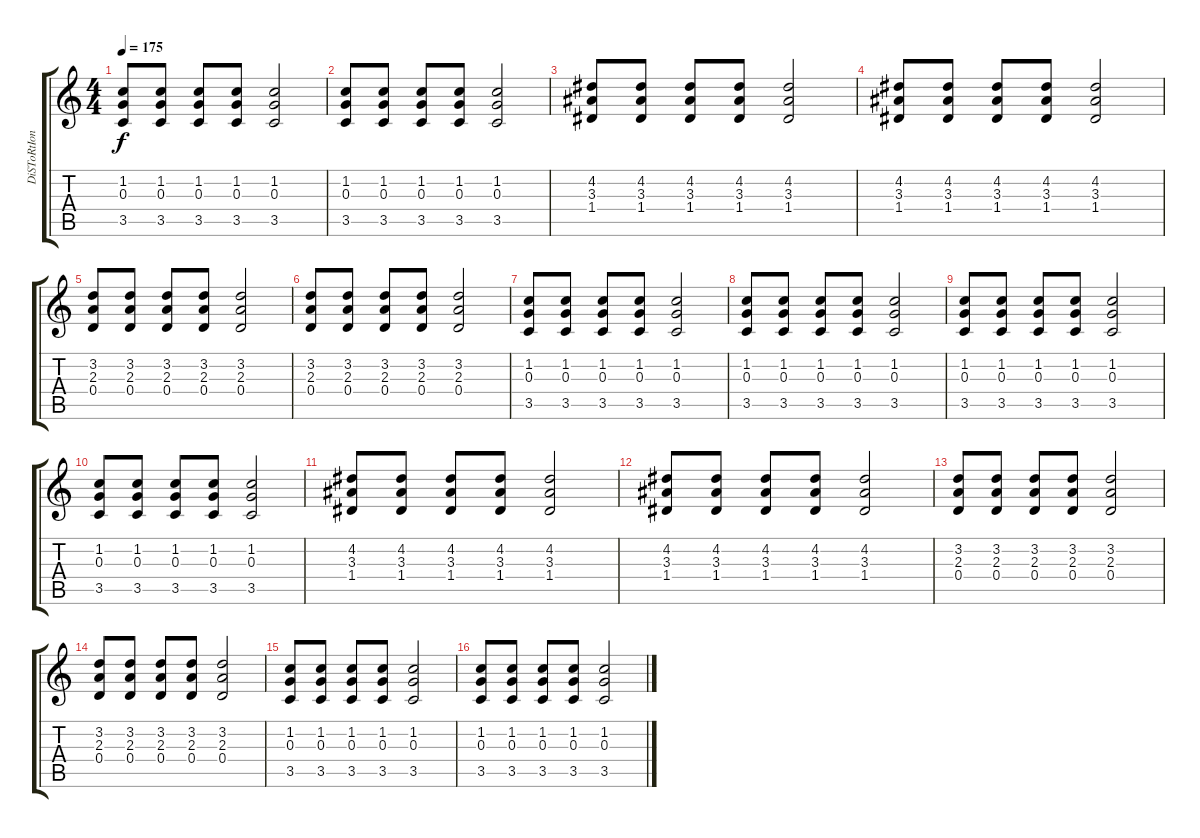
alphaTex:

\track ("DiSToRtIon" "DiSToRtIon") {instrument distortionguitar}
\staff {score tabs}
\tuning (E4 B3 G3 D3 A2 E2) {hide}
\ts (4 4)
\tempo 175
\clef g2
\ks c
(1.2 0.3 3.5).8{dy f} (1.2 0.3 3.5).8 (1.2 0.3 3.5).8 (1.2 0.3 3.5).8 (1.2 0.3 3.5).2 |
(1.2 0.3 3.5).8 (1.2 0.3 3.5).8 (1.2 0.3 3.5).8 (1.2 0.3 3.5).8 (1.2 0.3 3.5).2 |
(4.2 3.3 1.4).8 (4.2 3.3 1.4).8 (4.2 3.3 1.4).8 (4.2 3.3 1.4).8 (4.2 3.3 1.4).2 |
(4.2 3.3 1.4).8 (4.2 3.3 1.4).8 (4.2 3.3 1.4).8 (4.2 3.3 1.4).8 (4.2 3.3 1.4).2 |
(3.2 2.3 0.4).8 (3.2 2.3 0.4).8 (3.2 2.3 0.4).8 (3.2 2.3 0.4).8 (3.2 2.3 0.4).2 |
(3.2 2.3 0.4).8 (3.2 2.3 0.4).8 (3.2 2.3 0.4).8 (3.2 2.3 0.4).8 (3.2 2.3 0.4).2 |
(1.2 0.3 3.5).8 (1.2 0.3 3.5).8 (1.2 0.3 3.5).8 (1.2 0.3 3.5).8 (1.2 0.3 3.5).2 |
(1.2 0.3 3.5).8 (1.2 0.3 3.5).8 (1.2 0.3 3.5).8 (1.2 0.3 3.5).8 (1.2 0.3 3.5).2 |
(1.2 0.3 3.5).8 (1.2 0.3 3.5).8 (1.2 0.3 3.5).8 (1.2 0.3 3.5).8 (1.2 0.3 3.5).2 |
(1.2 0.3 3.5).8 (1.2 0.3 3.5).8 (1.2 0.3 3.5).8 (1.2 0.3 3.5).8 (1.2 0.3 3.5).2 |
(4.2 3.3 1.4).8 (4.2 3.3 1.4).8 (4.2 3.3 1.4).8 (4.2 3.3 1.4).8 (4.2 3.3 1.4).2 |
(4.2 3.3 1.4).8 (4.2 3.3 1.4).8 (4.2 3.3 1.4).8 (4.2 3.3 1.4).8 (4.2 3.3 1.4).2 |
(3.2 2.3 0.4).8 (3.2 2.3 0.4).8 (3.2 2.3 0.4).8 (3.2 2.3 0.4).8 (3.2 2.3 0.4).2 |
(3.2 2.3 0.4).8 (3.2 2.3 0.4).8 (3.2 2.3 0.4).8 (3.2 2.3 0.4).8 (3.2 2.3 0.4).2 |
(1.2 0.3 3.5).8 (1.2 0.3 3.5).8 (1.2 0.3 3.5).8 (1.2 0.3 3.5).8 (1.2 0.3 3.5).2 |
(1.2 0.3 3.5).8 (1.2 0.3 3.5).8 (1.2 0.3 3.5).8 (1.2 0.3 3.5).8 (1.2 0.3 3.5).2
